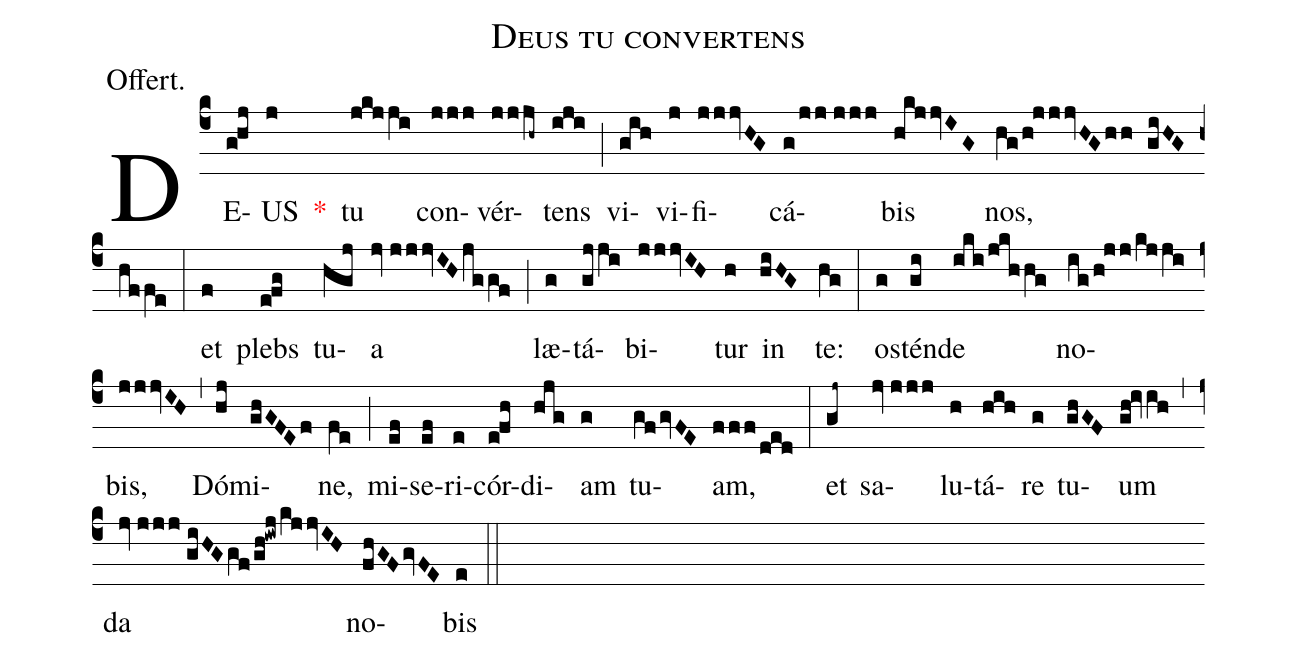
name:Deus tu convertens;
annotation:Offert.;
mode:III.;
office-part:Offertory;
%%
(c4) DE(g!hj)US(j) <v>\red{*}</v>() tu(jkj/ji) con(jjj)vér(jjjh~)tens(iji) (;) vi(gih)vi(j)fi(jjjvHG)cá(g/jj//jjj)bis(hkjjvIG) nos,(hg/h!jjjvHGhh giHGhf/fe) (:) et(f) plebs(e!fg) tu(hgj)a(jv//jjjvIHjg/gf) (;) læ(g)tá(gj/ji)bi(jjjvIH)tur(h) in(hiHG) te:(hg) (:) os(g)tén(gi)de(iki/jkh/hg) no(ig/h!jj/kj/ji)bis,(jjjvIH) (,) Dó(hj)mi(ghGFEf)ne,(fe) (;) mi(ef)se(ef)ri(e)cór(e!fh)di(hjg)am(g) tu(gfgvFE)am,(fff/ded) (:) et(gj~) sa(jv//jjj)lu(h)tá(hih)re(g) tu(ghGF)um(gh!ivih) (,) da(jv//jjj//giHGgf/gh!iwj/kjjvIH) no(fhGFgvFE)bis(e) (::)
